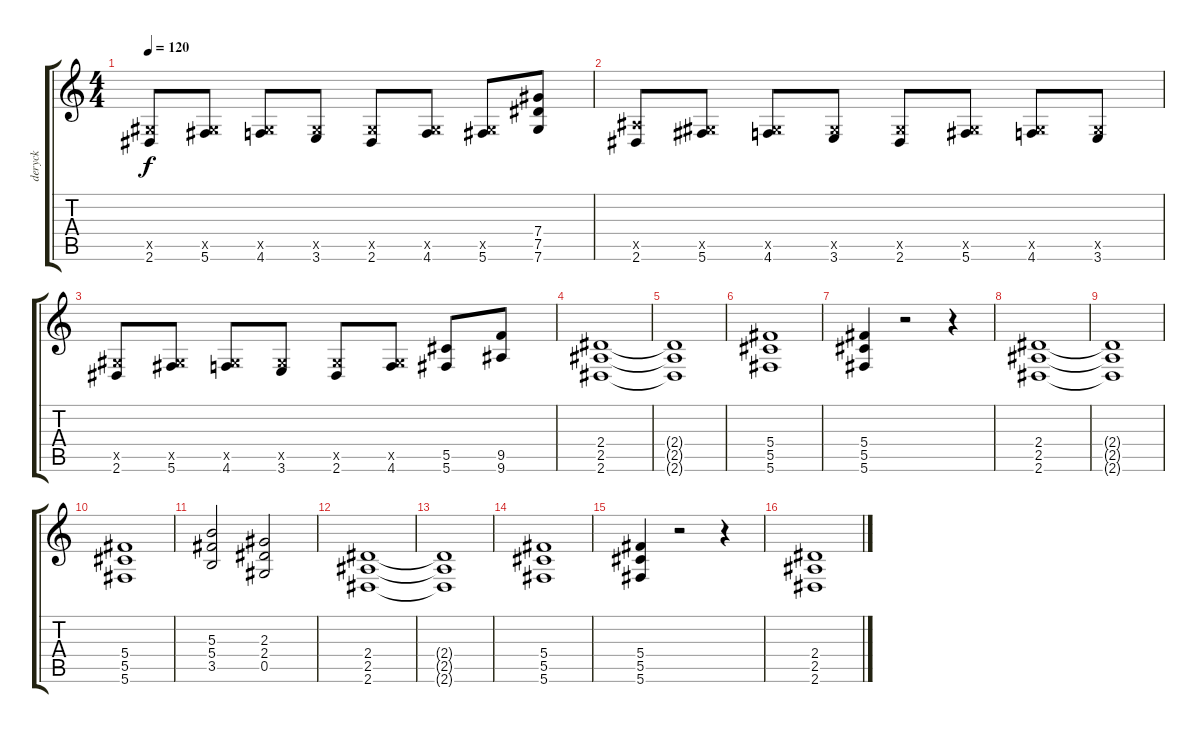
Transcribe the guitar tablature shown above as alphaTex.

\track ("deryck" "deryck") {instrument distortionguitar}
\staff {score tabs}
\tuning (Eb4 Bb3 Gb3 Db3 Ab2 Db2) {hide}
\ts (4 4)
\tempo 120
\clef g2
\ks c
(0.5{x} 2.6).8{dy f} (0.5{x} 5.6).8 (0.5{x} 4.6).8 (0.5{x} 3.6).8 (0.5{x} 2.6).8 (0.5{x} 4.6).8 (0.5{x} 5.6).8 (7.4 7.5 7.6).8 |
(2.5{x} 2.6).8 (0.5{x} 5.6).8 (0.5{x} 4.6).8 (0.5{x} 3.6).8 (0.5{x} 2.6).8 (0.5{x} 5.6).8 (0.5{x} 4.6).8 (0.5{x} 3.6).8 |
(0.5{x} 2.6).8 (0.5{x} 5.6).8 (0.5{x} 4.6).8 (0.5{x} 3.6).8 (0.5{x} 2.6).8 (0.5{x} 4.6).8 (5.5 5.6).8 (9.5 9.6).8 |
(2.4 2.5 2.6).1 |
(2.4{t} 2.5{t} 2.6{t}).1 |
(5.4 5.5 5.6).1 |
(5.4 5.5 5.6).4 r.2 r.4 |
(2.4 2.5 2.6).1 |
(2.4{t} 2.5{t} 2.6{t}).1 |
(5.4 5.5 5.6).1 |
(5.3 5.4 3.5).2 (2.3 2.4 0.5).2 |
(2.4 2.5 2.6).1 |
(2.4{t} 2.5{t} 2.6{t}).1 |
(5.4 5.5 5.6).1 |
(5.4 5.5 5.6).4 r.2 r.4 |
(2.4 2.5 2.6).1
